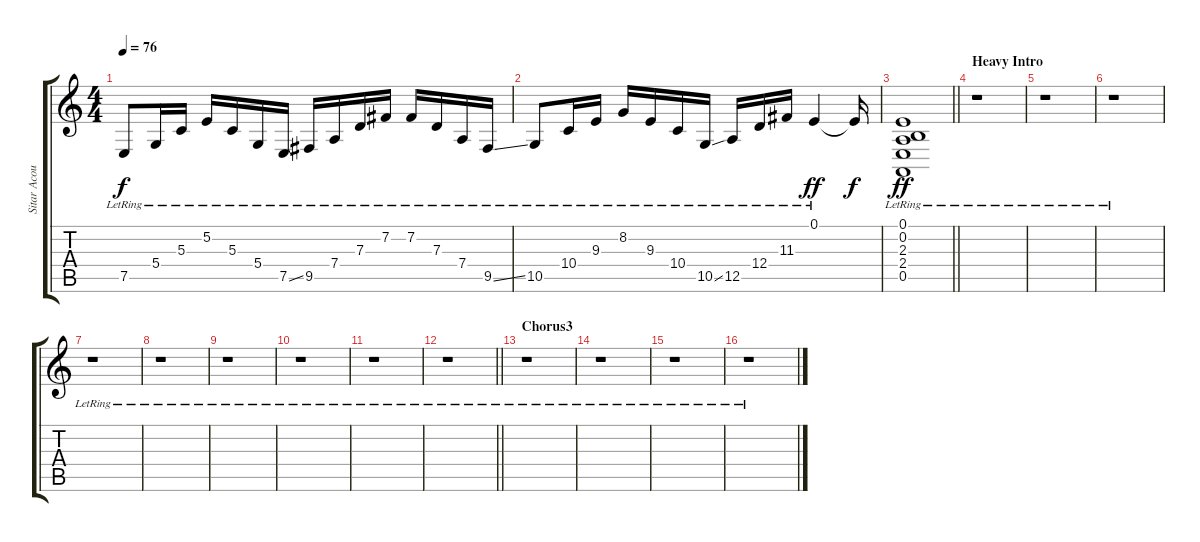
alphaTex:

\track ("Sitar Acoust Accmp" "Sitar Acou") {instrument sitar}
\staff {score tabs}
\tuning (E4 B3 G3 D3 A2 E2) {hide}
\ts (4 4)
\tempo 76
\clef g2
\ks c
7.5{lr}.8{dy f} 5.4{lr}.16 5.3{lr}.16 5.2{lr}.16 5.3{lr}.16 5.4{lr}.16 7.5{ss lr}.16 9.5{lr}.16 7.4{lr}.16 7.3{lr}.16 7.2{lr}.16 7.2{lr}.16 7.3{lr}.16 7.4{lr}.16 9.5{ss lr}.16 |
10.5{lr}.8 10.4{lr}.16 9.3{lr}.16 8.2{lr}.16 9.3{lr}.16 10.4{lr}.16 10.5{ss lr}.16 12.5{lr}.16 12.4{lr}.16 11.3{lr}.16 0.1{lr}.4{dy ff} 0.1{t}.16{dy f} |
\barLineRight lightlight
(0.1{lr} 0.2{lr} 2.3{lr} 2.4{lr} 0.5{lr}).1{dy ff} |
\section ("" "Heavy Intro")
r.1 |
r.1 |
r.1 |
r.1 |
r.1 |
r.1 |
r.1 |
r.1 |
\barLineRight lightlight
r.1 |
\section ("" "Chorus3")
r.1 |
r.1 |
r.1 |
r.1
